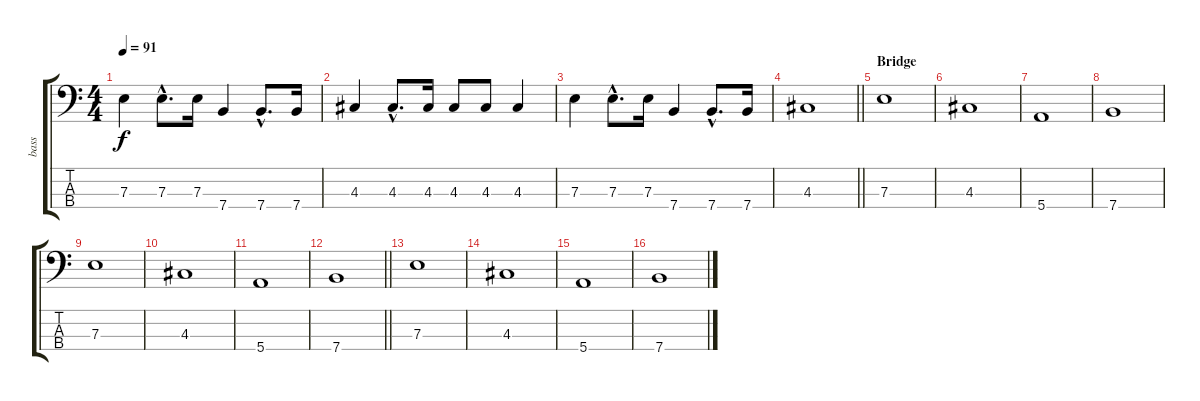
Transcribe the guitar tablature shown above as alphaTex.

\track ("bass" "bass") {instrument electricbassfinger}
\staff {score tabs}
\tuning (G2 D2 A1 E1) {hide}
\ts (4 4)
\tempo 91
\clef f4
\ks c
7.3.4{dy f} 7.3{hac}.8{d} 7.3.16 7.4.4 7.4{hac}.8{d} 7.4.16 |
4.3.4 4.3{hac}.8{d} 4.3.16 4.3.8 4.3.8 4.3.4 |
7.3.4 7.3{hac}.8{d} 7.3.16 7.4.4 7.4{hac}.8{d} 7.4.16 |
\barLineRight lightlight
4.3.1 |
\section ("" "Bridge")
7.3.1 |
4.3.1 |
5.4.1 |
7.4.1 |
7.3.1 |
4.3.1 |
5.4.1 |
\barLineRight lightlight
7.4.1 |
7.3.1 |
4.3.1 |
5.4.1 |
7.4.1
